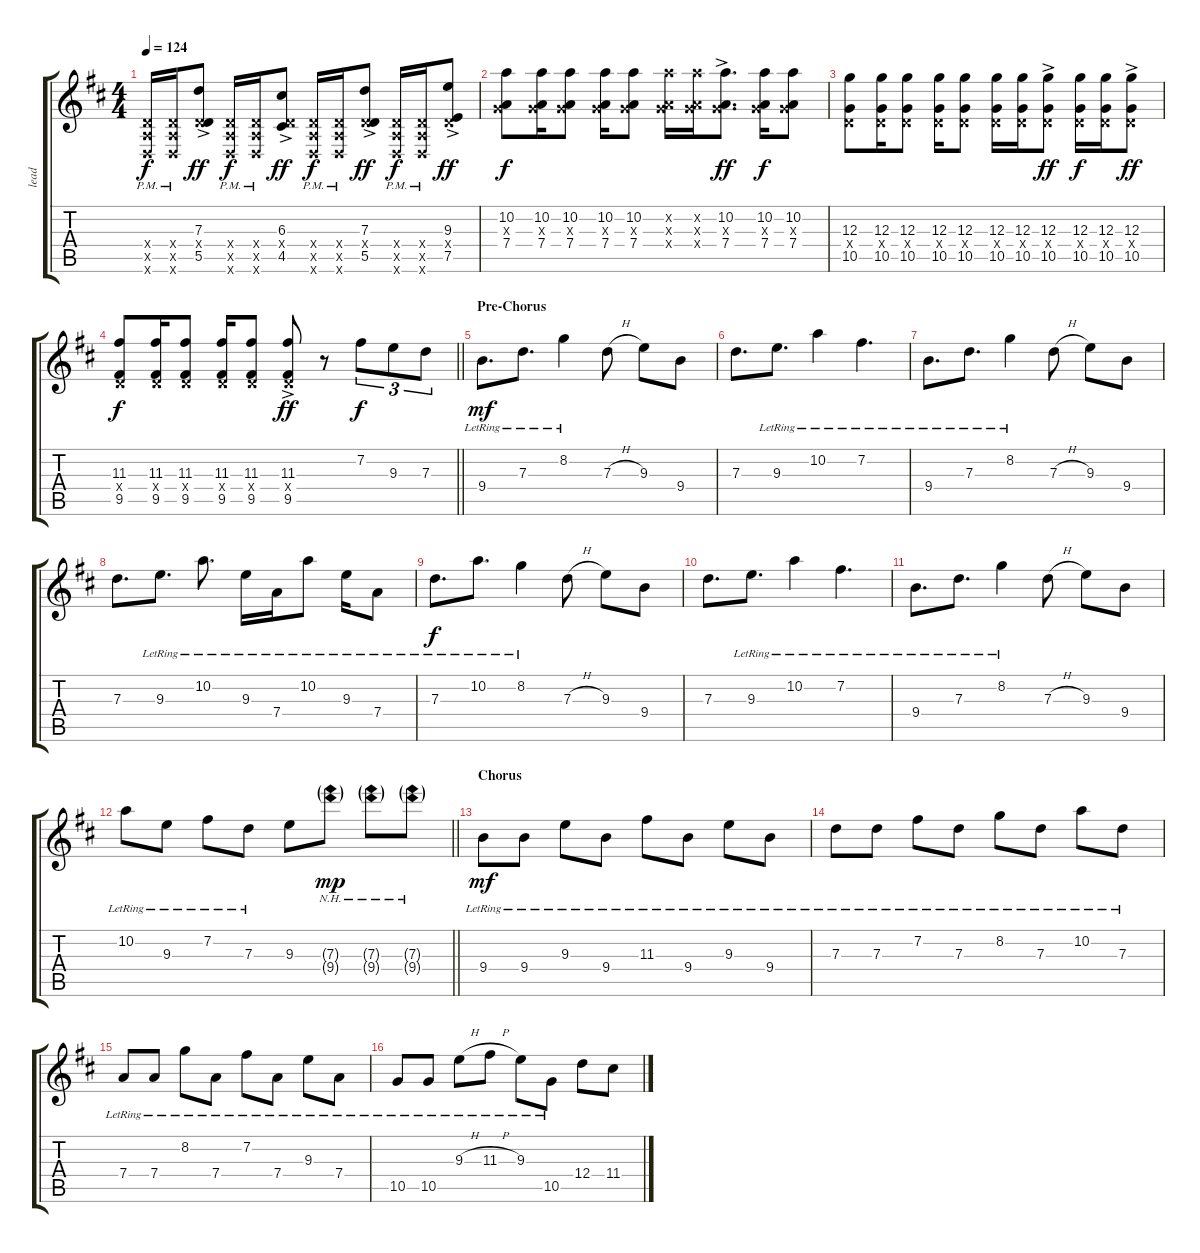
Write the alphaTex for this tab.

\track ("lead" "lead") {instrument distortionguitar}
\staff {score tabs}
\tuning (E4 B3 G3 D3 A2 D2) {hide}
\ts (4 4)
\tempo 124
\clef g2
\ks d
(0.4{pm x} 0.5{pm x} 0.6{pm x}).16{dy f} (0.4{pm x} 0.5{pm x} 0.6{pm x}).16 (7.3{ac} 0.4{ac x} 5.5{ac}).8{dy ff} (0.4{pm x} 0.5{pm x} 0.6{pm x}).16{dy f} (0.4{pm x} 0.5{pm x} 0.6{pm x}).16 (6.3{ac} 0.4{ac x} 4.5{ac}).8{dy ff} (0.4{pm x} 0.5{pm x} 0.6{pm x}).16{dy f} (0.4{pm x} 0.5{pm x} 0.6{pm x}).16 (7.3{ac} 0.4{ac x} 5.5{ac}).8{dy ff} (0.4{pm x} 0.5{pm x} 0.6{pm x}).16{dy f} (0.4{pm x} 0.5{pm x} 0.6{pm x}).16 (9.3{ac} 0.4{ac x} 7.5{ac}).8{dy ff} |
(10.2 0.3{x} 7.4).8{dy f} (10.2 0.3{x} 7.4).16 (10.2 0.3{x} 7.4).8 (10.2 0.3{x} 7.4).16 (10.2 0.3{x} 7.4).8 (10.2{x} 0.3{x} 7.4{x}).16 (10.2{x} 0.3{x} 7.4{x}).16 (10.2{ac} 0.3{ac x} 7.4{ac}).8{d dy ff} (10.2 0.3{x} 7.4).16{dy f} (10.2 0.3{x} 7.4).8 |
(12.3 0.4{x} 10.5).8 (12.3 0.4{x} 10.5).16 (12.3 0.4{x} 10.5).8 (12.3 0.4{x} 10.5).16 (12.3 0.4{x} 10.5).8 (12.3 0.4{x} 10.5).16 (12.3 0.4{x} 10.5).16 (12.3{ac} 0.4{ac x} 10.5{ac}).8{dy ff} (12.3 0.4{x} 10.5).16{dy f} (12.3 0.4{x} 10.5).16 (12.3{ac} 0.4{ac x} 10.5{ac}).8{dy ff} |
\barLineRight lightlight
(11.3 0.4{x} 9.5).8{dy f} (11.3 0.4{x} 9.5).16 (11.3 0.4{x} 9.5).8 (11.3 0.4{x} 9.5).16 (11.3 0.4{x} 9.5).8 (11.3{ac} 0.4{ac x} 9.5{ac}).8{dy ff} r.8 7.2.8{tu (3 2) dy f} 9.3.8{tu (3 2)} 7.3.8{tu (3 2)} |
\section ("" "Pre-Chorus")
9.4{lr}.8{d dy mf} 7.3{lr}.8{d} 8.2{lr}.4 7.3{h}.8 9.3.8 9.4.8 |
7.3.8{d} 9.3{lr}.8{d} 10.2{lr}.4 7.2{lr}.4{d} |
9.4{lr}.8{d} 7.3{lr}.8{d} 8.2{lr}.4 7.3{h}.8 9.3.8 9.4.8 |
7.3.8{d} 9.3{lr}.8{d} 10.2{lr}.8{d} 9.3{lr}.16 7.4{lr}.16 10.2{lr}.8 9.3{lr}.16 7.4{lr}.8 |
7.3{lr}.8{d dy f} 10.2{lr}.8{d} 8.2{lr}.4 7.3{h}.8 9.3.8 9.4.8 |
7.3.8{d} 9.3{lr}.8{d} 10.2{lr}.4 7.2{lr}.4{d} |
9.4{lr}.8{d} 7.3{lr}.8{d} 8.2{lr}.4 7.3{h}.8 9.3.8 9.4.8 |
\barLineRight lightlight
10.2{lr}.8 9.3{lr}.8 7.2{lr}.8 7.3{lr}.8 9.3.8 (7.3{nh g} 9.4{nh g}).8{dy mp} (7.3{nh g} 9.4{nh g}).8 (7.3{nh g} 9.4{nh g}).8 |
\section ("" "Chorus")
9.4{lr}.8{dy mf} 9.4{lr}.8 9.3{lr}.8 9.4{lr}.8 11.3{lr}.8 9.4{lr}.8 9.3{lr}.8 9.4{lr}.8 |
7.3{lr}.8 7.3{lr}.8 7.2{lr}.8 7.3{lr}.8 8.2{lr}.8 7.3{lr}.8 10.2{lr}.8 7.3{lr}.8 |
7.4{lr}.8 7.4{lr}.8 8.2{lr}.8 7.4{lr}.8 7.2{lr}.8 7.4{lr}.8 9.3{lr}.8 7.4{lr}.8 |
10.5{lr}.8 10.5{lr}.8 9.3{h lr}.8 11.3{h lr}.8 9.3{lr}.8 10.5{lr}.8 12.4.8 11.4.8
